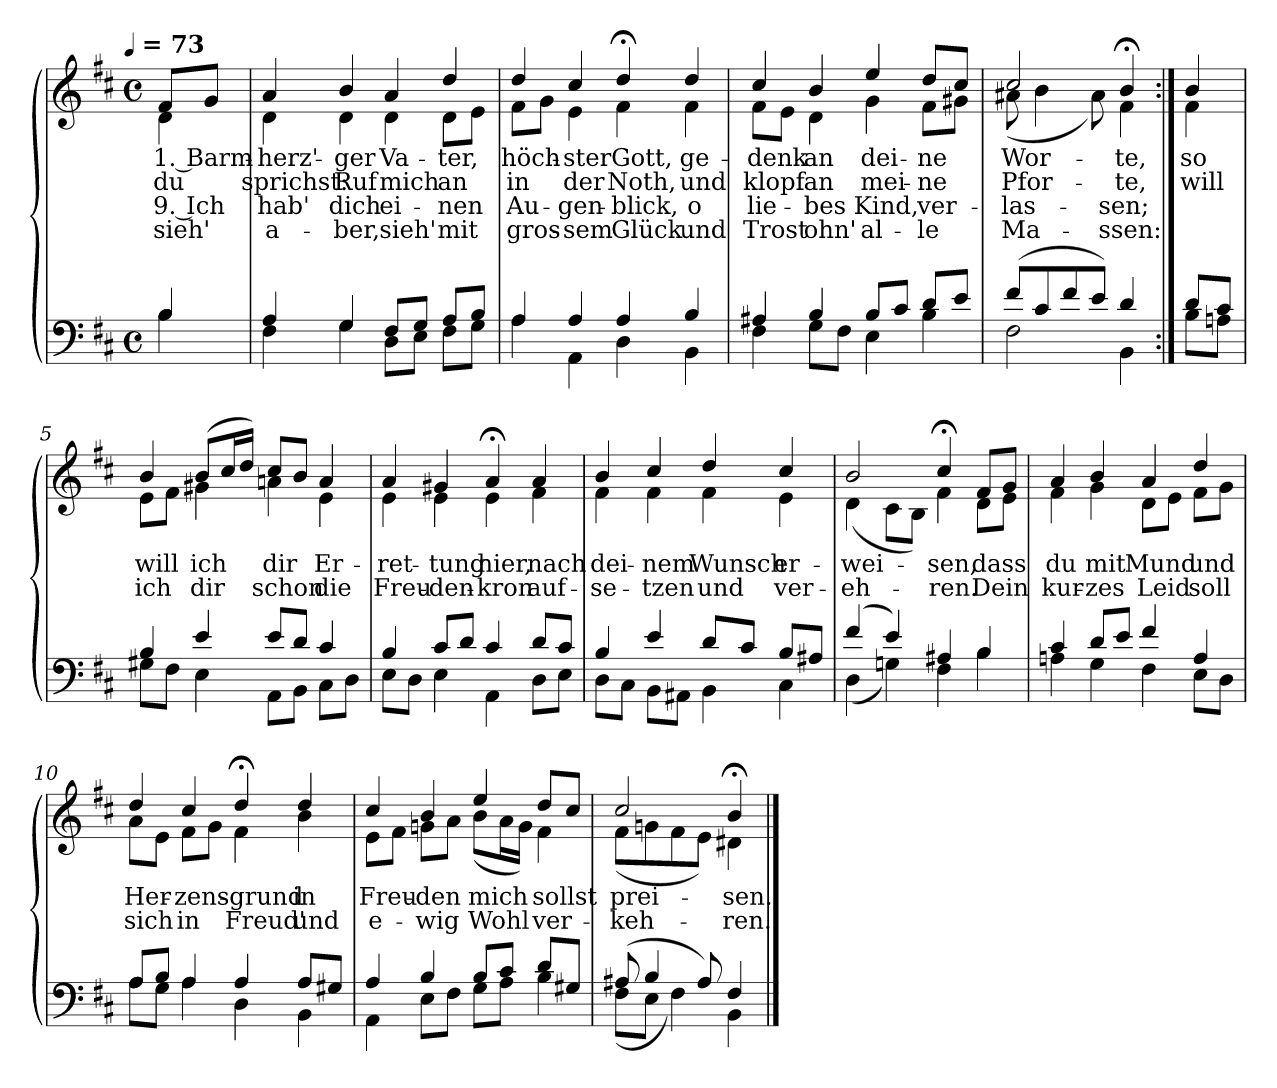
**kern	**kern	**text	**text	**text	**text	**dynam
*part1	*part1	*part1	*part1	*part1	*part1	*part1
*staff2	*staff1	*staff1	*staff1	*staff1	*staff1	*staff1/2
*clefF4	*clefG2	*	*	*	*	*
*k[f#c#]	*k[f#c#]	*	*	*	*	*
!!LO:TX:omd:t=[quarter] = 73
*M4/4	*M4/4	*	*	*	*	*
*met(c)	*met(c)	*	*	*	*	*
*MM73	*MM73	*	*	*	*	*
=	=	=	=	=	=	=
*^	*^	*	*	*	*	*
4B	4B	8f#L	4d	1. Barm-	du	9. Ich	sieh'	.
.	.	8gJ	.	.	.	.	.	.
=1	=1	=1	=1	=1	=1	=1	=1	=1
4A	4F#	4a	4d	-herz'-	sprichst:	hab'	a-	.
4G	4G	4b	4d	-ger	Ruf	dich	-ber,	.
8F#L	8DL	4a	4d	Va-	mich	ei-	sieh'	.
8GJ	8EJ	.	.	.	.	.	.	.
8AL	8F#L	4dd	8dL	-ter,	an	-nen	mit	.
8BJ	8GJ	.	8eJ	.	.	.	.	.
=2	=2	=2	=2	=2	=2	=2	=2	=2
4A	4A	4dd	8f#L	höch-	in	Au-	gros-	.
.	.	.	8gJ	.	.	.	.	.
4A	4AA	4cc#	4e	-ster	der	-gen-	-sem	.
4A	4D	4dd;<	4f#	Gott,	Noth,	-blick,	Glück	.
4B	4BB	4dd	4f#	ge-	und	o	und	.
=3	=3	=3	=3	=3	=3	=3	=3	=3
4A#X	4F#	4cc#	8f#L	-denk	klopf	lie-	Trost	.
.	.	.	8eJ	.	.	.	.	.
4B	8GL	4b	4d	an	an	-bes	ohn'	.
.	8F#J	.	.	.	.	.	.	.
8BL	4E	4ee	4g	dei-	mei-	Kind,	al-	.
8c#J	.	.	.	.	.	.	.	.
8dL	4B	8ddL	8f#L	-ne	-ne	ver-	-le	.
8eJ	.	8cc#J	8g#XJ	.	.	.	.	.
=4	=4	=4	=4	=4	=4	=4	=4	=4
*	*	*MM70	*	*	*	*	*	*
(8f#L	2F#	2cc#	(8a#X	Wor-	Pfor-	-las-	Ma-	.
8c#	.	.	4b	.	.	.	.	.
8f#	.	.	.	.	.	.	.	.
8eJ)	.	.	8a#)	.	.	.	.	.
4d	4BB	4b;<	4f#	-te,	-te,	-sen;	-ssen:	.
!!LO:LB:g=z	!!
=:|!	=:|!	=:|!	=:|!	=:|!	=:|!	=:|!	=:|!	=:|!
8dL	8BL	4b	4f#	so	will	.	.	.
8c#J	8AnJ	.	.	.	.	.	.	.
=5	=5	=5	=5	=5	=5	=5	=5	=5
4B	8G#XL	4b	8eL	will	ich	.	.	.
.	8F#J	.	8f#J	.	.	.	.	.
4e	4E	(8bL	4g#X	ich	dir	.	.	.
.	.	16cc#L	.	.	.	.	.	.
.	.	16ddJJ)	.	.	.	.	.	.
8eL	8AAL	8cc#L	4an	dir	schon	.	.	.
8dJ	8BBJ	8bJ	.	.	.	.	.	.
4c#	8C#L	4a	4e	Er-	die	.	.	.
.	8DJ	.	.	.	.	.	.	.
=6	=6	=6	=6	=6	=6	=6	=6	=6
4B	8EL	4a	4e	-ret-	Freu-	.	.	.
.	8DJ	.	.	.	.	.	.	.
8c#L	4E	4g#X	4e	-tung	-den-	.	.	.
8dJ	.	.	.	.	.	.	.	.
4c#	4AA	4a;<	4e	hier,	-kron	.	.	.
8dL	8DL	4a	4f#	nach	auf-	.	.	.
8c#J	8EJ	.	.	.	.	.	.	.
=7	=7	=7	=7	=7	=7	=7	=7	=7
4B	8DL	4b	4f#	dei-	-se-	.	.	.
.	8C#J	.	.	.	.	.	.	.
4e	8BBL	4cc#	4f#	-nem	-tzen	.	.	.
.	8AA#XJ	.	.	.	.	.	.	.
8dL	4BB	4dd	4f#	Wunsch	und	.	.	.
8c#J	.	.	.	.	.	.	.	.
8BL	4C#	4cc#	4e	er-	ver-	.	.	.
8A#XJ	.	.	.	.	.	.	.	.
=8	=8	=8	=8	=8	=8	=8	=8	=8
(4f#	(4D	2b	(4d	-wei-	-eh-	.	.	.
4e)	4Gn)	.	8c#L	.	.	.	.	.
.	.	.	8BJ)	.	.	.	.	.
4A#X	4F#	4cc#;<	4f#	-sen,	-ren.	.	.	.
4B	4B	8f#L	8dL	dass	Dein	.	.	.
.	.	8gJ	8eJ	.	.	.	.	.
!!LO:LB:g=z	!!
=9	=9	=9	=9	=9	=9	=9	=9	=9
4c#	4An	4a	4f#	du	kur-	.	.	.
8dL	4G	4b	4g	mit	-zes	.	.	.
8eJ	.	.	.	.	.	.	.	.
4f#	4F#	4a	8dL	Mund	Leid	.	.	.
.	.	.	8eJ	.	.	.	.	.
4A	8EL	4dd	8f#L	und	soll	.	.	.
.	8DJ	.	8gJ	.	.	.	.	.
=10	=10	=10	=10	=10	=10	=10	=10	=10
8AL	8AL	4dd	8aL	Her-	sich	.	.	.
8BJ	8GJ	.	8eJ	.	.	.	.	.
4A	4A	4cc#	8f#L	-zens-	in	.	.	.
.	.	.	8gJ	.	.	.	.	.
4A	4D	4dd;<	4f#	-grund	Freud'	.	.	.
8AL	4BB	4dd	4b	in	und	.	.	.
8G#XJ	.	.	.	.	.	.	.	.
=11	=11	=11	=11	=11	=11	=11	=11	=11
4A	4AA	4cc#	8eL	Freu-	e-	.	.	.
.	.	.	8f#J	.	.	.	.	.
4B	8EL	4b	8gnL	-den	-wig	.	.	.
.	8F#J	.	8aJ	.	.	.	.	.
8BL	8GL	4ee	(8bL	mich	Wohl	.	.	♩ = 70
8c#J	8AJ	.	16aL	.	.	.	.	.
.	.	.	16gJJ)	.	.	.	.	.
8dL	4B	8ddL	4f#	sollst	ver-	.	.	♩ = 68
8G#XJ	.	8cc#J	.	.	.	.	.	.
=12	=12	=12	=12	=12	=12	=12	=12	=12
*	*	*MM64	*	*	*	*	*	*
(8A#X	(8F#L	2cc#	(8f#L	prei-	-keh-	.	.	.
4B	8EJ	.	8gn	.	.	.	.	.
.	4F#)	.	8f#	.	.	.	.	.
8A#)	.	.	8eJ)	.	.	.	.	.
4F#	4BB	4b;<	4d#X	-sen.	-ren.	.	.	.
*v	*v	*	*	*	*	*	*	*
*	*v	*v	*	*	*	*	*
==	==	==	==	==	==	==
*-	*-	*-	*-	*-	*-	*-
